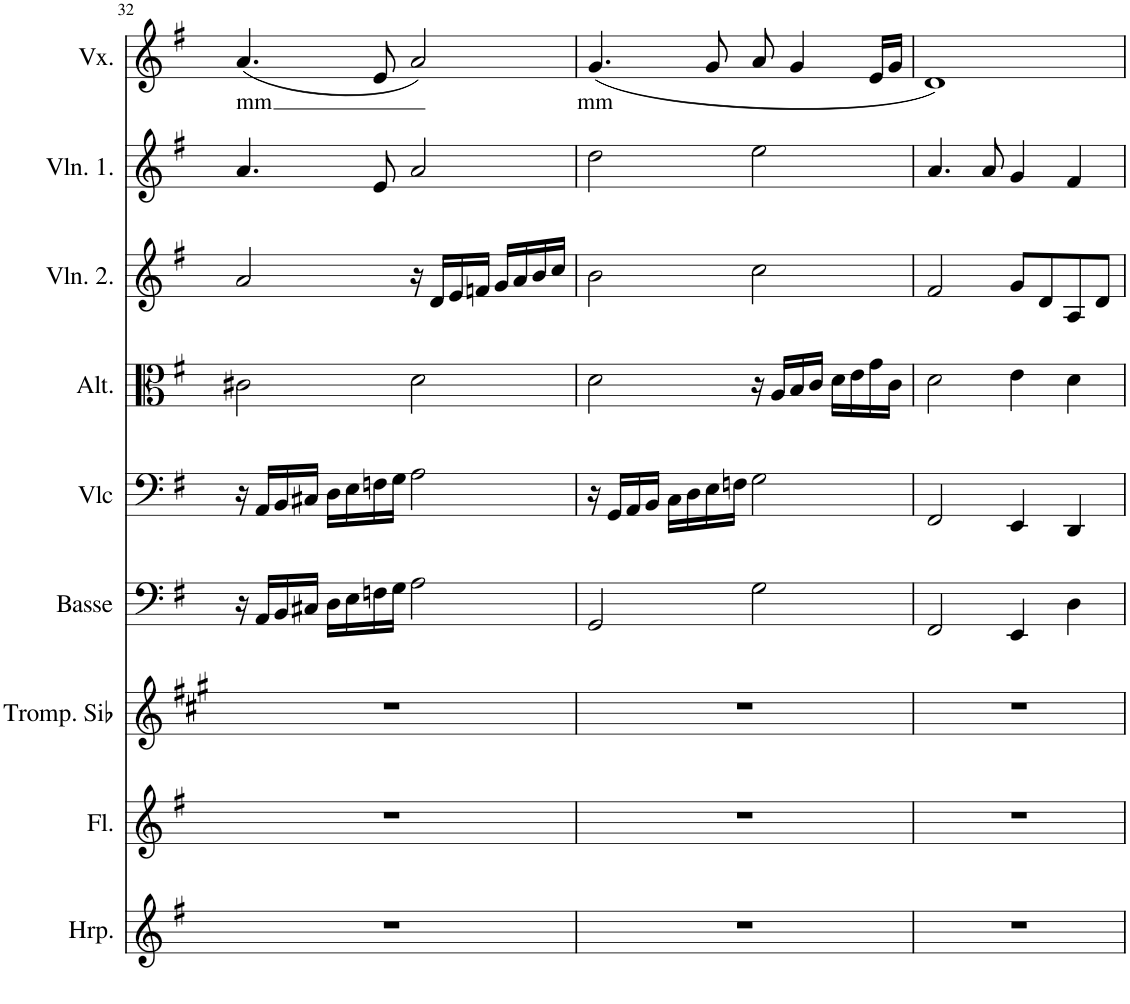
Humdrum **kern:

**kern	**kern	**kern	**kern	**kern	**kern	**kern	**kern	**kern	**text
*part9	*part8	*part7	*part6	*part5	*part4	*part3	*part2	*part1	*part1
*staff9	*staff8	*staff7	*staff6	*staff5	*staff4	*staff3	*staff2	*staff1	*staff1
*I"Harpe	*I"Flûte	*I"Trompette en Sib	*I"Basse	*I"Violoncelle	*I"Alto	*I"Violon 2	*I"Violon 1	*I"Voix	*
*I'Hrp.	*I'Fl.	*I'Tromp. Sib	*I'Basse	*I'Vlc	*I'Alt.	*I'Vln. 2.	*I'Vln. 1.	*I'Vx.	*
!!LO:PB:g=z
*clefG2	*clefG2	*clefG2	*clefF4	*clefF4	*clefC3	*clefG2	*clefG2	*clefG2	*
*	*	*Trd1c2	*Trd7c12	*	*	*	*	*	*
*k[f#]	*k[f#]	*k[f#c#g#]	*k[f#]	*k[f#]	*k[f#]	*k[f#]	*k[f#]	*k[f#]	*
*M4/4	*M4/4	*M4/4	*M4/4	*M4/4	*M4/4	*M4/4	*M4/4	*M4/4	*
*met(c)	*met(c)	*met(c)	*met(c)	*met(c)	*met(c)	*met(c)	*met(c)	*met(c)	*
=32	=32	=32	=32	=32	=32	=32	=32	=32	=32
!	!	!	!	!	!	!	!	!	!LO:LY:b
1r	1r	1r	16r	16r	2c#X\	2a/	4.a/	(4.a/	mm
.	.	.	16AA/LL	16AA/LL	.	.	.	.	.
.	.	.	16BB/	16BB/	.	.	.	.	.
.	.	.	16C#X/JJ	16C#X/JJ	.	.	.	.	.
.	.	.	16D\LL	16D\LL	.	.	.	.	.
.	.	.	16E\	16E\	.	.	.	.	.
.	.	.	16Fn\	16Fn\	.	.	8e/	8e/	.
.	.	.	16G\JJ	16G\JJ	.	.	.	.	.
.	.	.	2A\	2A\	2d\	16r	2a/	2a/)	.
.	.	.	.	.	.	16d/LL	.	.	.
.	.	.	.	.	.	16e/	.	.	.
.	.	.	.	.	.	16fn/JJ	.	.	.
.	.	.	.	.	.	16g/LL	.	.	.
.	.	.	.	.	.	16a/	.	.	.
.	.	.	.	.	.	16b/	.	.	.
.	.	.	.	.	.	16cc/JJ	.	.	.
=33	=33	=33	=33	=33	=33	=33	=33	=33	=33
!	!	!	!	!	!	!	!	!	!LO:LY:b
1r	1r	1r	2GG/	16r	2d\	2b\	2dd\	(4.g/	mm
.	.	.	.	16GG/LL	.	.	.	.	.
.	.	.	.	16AA/	.	.	.	.	.
.	.	.	.	16BB/JJ	.	.	.	.	.
.	.	.	.	16C\LL	.	.	.	.	.
.	.	.	.	16D\	.	.	.	.	.
.	.	.	.	16E\	.	.	.	8g/	.
.	.	.	.	16Fn\JJ	.	.	.	.	.
.	.	.	2G\	2G\	16r	2cc\	2ee\	8a/	.
.	.	.	.	.	16A/LL	.	.	.	.
.	.	.	.	.	16B/	.	.	4g/	.
.	.	.	.	.	16c/JJ	.	.	.	.
.	.	.	.	.	16d\LL	.	.	.	.
.	.	.	.	.	16e\	.	.	.	.
.	.	.	.	.	16g\	.	.	16e/LL	.
.	.	.	.	.	16c\JJ	.	.	16g/JJ	.
=34	=34	=34	=34	=34	=34	=34	=34	=34	=34
1r	1r	1r	2FF#/	2FF#/	2d\	2f#/	4.a/	1d)	.
.	.	.	.	.	.	.	8a/	.	.
.	.	.	4EE/	4EE/	4e\	8g/L	4g/	.	.
.	.	.	.	.	.	8d/	.	.	.
.	.	.	4D\	4DD/	4d\	8A/	4f#/	.	.
.	.	.	.	.	.	8d/J	.	.	.
=	=	=	=	=	=	=	=	=	=
*-	*-	*-	*-	*-	*-	*-	*-	*-	*-
